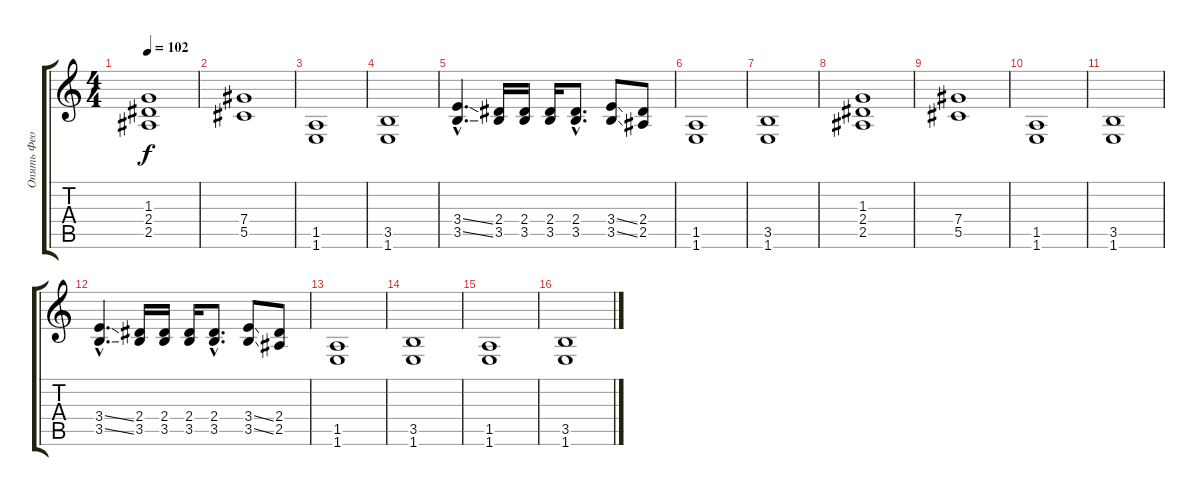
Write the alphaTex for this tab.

\track ("Опять Фео" "Опять Фео") {instrument distortionguitar}
\staff {score tabs}
\tuning (Eb4 Bb3 Gb3 Db3 Ab2 Eb2) {hide}
\ts (4 4)
\tempo 102
\clef g2
\ks c
(1.3 2.4 2.5).1{dy f} |
(7.4 5.5).1 |
(1.5 1.6).1 |
(3.5 1.6).1 |
(3.4{ss hac} 3.5{ss hac}).4{d} (2.4 3.5).16 (2.4 3.5).16 (2.4 3.5).16 (2.4{hac} 3.5{hac}).8{d} (3.4{ss} 3.5{ss}).8 (2.4 2.5).8 |
(1.5 1.6).1 |
(3.5 1.6).1 |
(1.3 2.4 2.5).1 |
(7.4 5.5).1 |
(1.5 1.6).1 |
(3.5 1.6).1 |
(3.4{ss hac} 3.5{ss hac}).4{d} (2.4 3.5).16 (2.4 3.5).16 (2.4 3.5).16 (2.4{hac} 3.5{hac}).8{d} (3.4{ss} 3.5{ss}).8 (2.4 2.5).8 |
(1.5 1.6).1 |
(3.5 1.6).1 |
(1.5 1.6).1 |
(3.5 1.6).1
